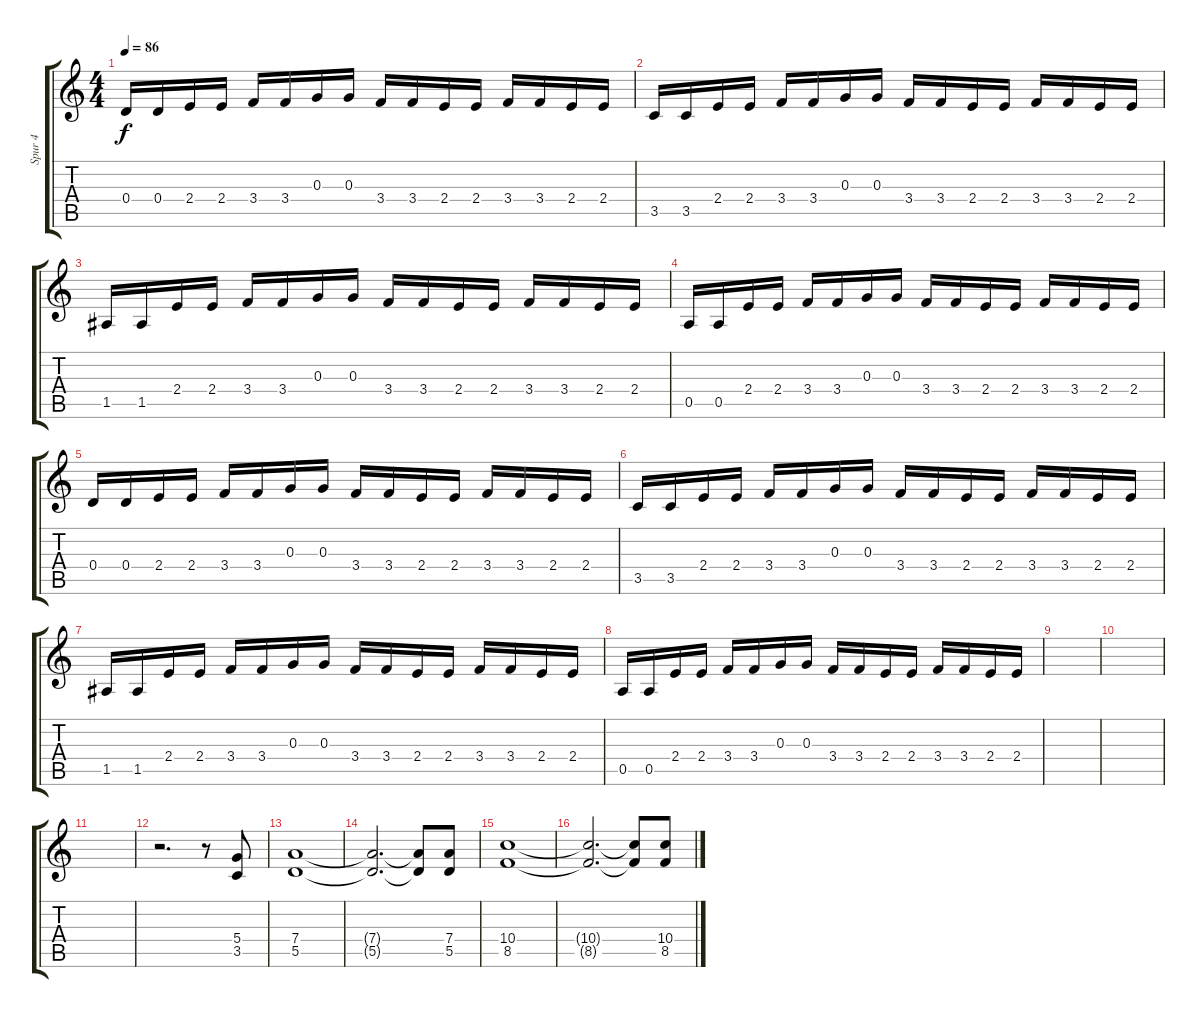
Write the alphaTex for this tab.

\track ("Spur 4" "Spur 4") {instrument distortionguitar}
\staff {score tabs}
\tuning (E4 B3 G3 D3 A2 D2) {hide}
\ts (4 4)
\tempo 86
\clef g2
\ks c
0.4.16{dy f} 0.4.16 2.4.16 2.4.16 3.4.16 3.4.16 0.3.16 0.3.16 3.4.16 3.4.16 2.4.16 2.4.16 3.4.16 3.4.16 2.4.16 2.4.16 |
3.5.16 3.5.16 2.4.16 2.4.16 3.4.16 3.4.16 0.3.16 0.3.16 3.4.16 3.4.16 2.4.16 2.4.16 3.4.16 3.4.16 2.4.16 2.4.16 |
1.5.16 1.5.16 2.4.16 2.4.16 3.4.16 3.4.16 0.3.16 0.3.16 3.4.16 3.4.16 2.4.16 2.4.16 3.4.16 3.4.16 2.4.16 2.4.16 |
0.5.16 0.5.16 2.4.16 2.4.16 3.4.16 3.4.16 0.3.16 0.3.16 3.4.16 3.4.16 2.4.16 2.4.16 3.4.16 3.4.16 2.4.16 2.4.16 |
0.4.16 0.4.16 2.4.16 2.4.16 3.4.16 3.4.16 0.3.16 0.3.16 3.4.16 3.4.16 2.4.16 2.4.16 3.4.16 3.4.16 2.4.16 2.4.16 |
3.5.16 3.5.16 2.4.16 2.4.16 3.4.16 3.4.16 0.3.16 0.3.16 3.4.16 3.4.16 2.4.16 2.4.16 3.4.16 3.4.16 2.4.16 2.4.16 |
1.5.16 1.5.16 2.4.16 2.4.16 3.4.16 3.4.16 0.3.16 0.3.16 3.4.16 3.4.16 2.4.16 2.4.16 3.4.16 3.4.16 2.4.16 2.4.16 |
0.5.16 0.5.16 2.4.16 2.4.16 3.4.16 3.4.16 0.3.16 0.3.16 3.4.16 3.4.16 2.4.16 2.4.16 3.4.16 3.4.16 2.4.16 2.4.16 |
|
|
|
r.2{d} r.8 (5.4 3.5).8 |
(7.4 5.5).1 |
(7.4{t} 5.5{t}).2{d} (7.4{t} 5.5{t}).8 (7.4 5.5).8 |
(10.4 8.5).1 |
(10.4{t} 8.5{t}).2{d} (10.4{t} 8.5{t}).8 (10.4 8.5).8
